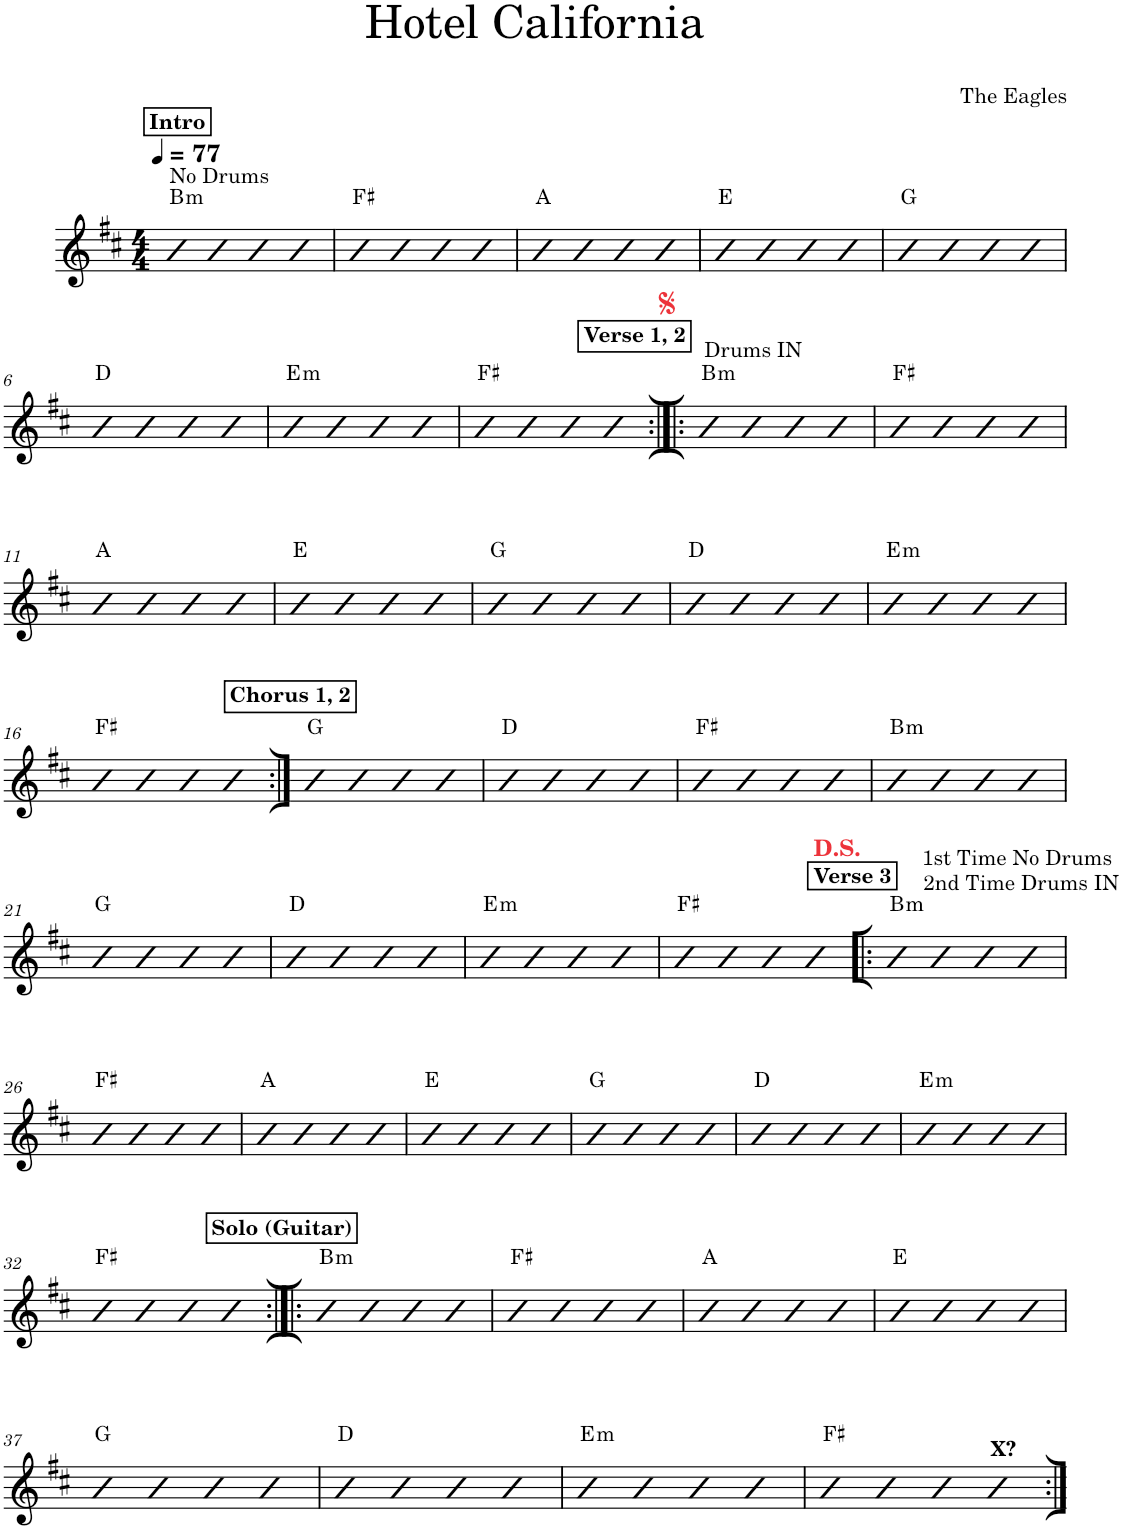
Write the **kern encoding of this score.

**kern	**harte
*part1	*part1
*staff1	*
*I"Piano	*
*I'Pno.	*
*clefG2	*
*k[f#c#]	*
*M4/4	*
*MM77	*
!!LO:REH:place=s1:a:B:cj:t=Intro
=1	=1
!LO:TX:a:t=No Drums	!LO:H:kt=m
4b	B:min
4b	.
4b	.
4b	.
=2	=2
4b	F#:maj
4b	.
4b	.
4b	.
=3	=3
4b	A:maj
4b	.
4b	.
4b	.
=4	=4
4b	E:maj
4b	.
4b	.
4b	.
=5	=5
4b	G:maj
4b	.
4b	.
4b	.
!!LO:LB:g=z
=6	=6
4b	D:maj
4b	.
4b	.
4b	.
=7	=7
!	!LO:H:kt=m
4b	E:min
4b	.
4b	.
4b	.
=8	=8
4b	F#:maj
4b	.
4b	.
4b	.
!!LO:REH:place=s1:a:B:cj:t=Verse 1, 2
=9:|!|:	=9:|!|:
!LO:TX:a:t=Drums IN	!LO:H:kt=m
4b	B:min
4b	.
4b	.
4b	.
=10	=10
4b	F#:maj
4b	.
4b	.
4b	.
!!LO:LB:g=z
=11	=11
4b	A:maj
4b	.
4b	.
4b	.
=12	=12
4b	E:maj
4b	.
4b	.
4b	.
=13	=13
4b	G:maj
4b	.
4b	.
4b	.
=14	=14
4b	D:maj
4b	.
4b	.
4b	.
=15	=15
!	!LO:H:kt=m
4b	E:min
4b	.
4b	.
4b	.
!!LO:LB:g=z
=16	=16
4b	F#:maj
4b	.
4b	.
4b	.
!!LO:REH:place=s1:a:B:cj:t=Chorus 1, 2
=17:|!	=17:|!
4b	G:maj
4b	.
4b	.
4b	.
=18	=18
4b	D:maj
4b	.
4b	.
4b	.
=19	=19
4b	F#:maj
4b	.
4b	.
4b	.
=20	=20
!	!LO:H:kt=m
4b	B:min
4b	.
4b	.
4b	.
!!LO:LB:g=z
=21	=21
4b	G:maj
4b	.
4b	.
4b	.
=22	=22
4b	D:maj
4b	.
4b	.
4b	.
=23	=23
!	!LO:H:kt=m
4b	E:min
4b	.
4b	.
4b	.
=24	=24
4b	F#:maj
4b	.
4b	.
4b	.
!!LO:REH:place=s1:a:B:cj:t=Verse 3
=25!|:	=25!|:
!LO:TX:a:t=1st Time No Drums	!
!LO:TX:a:t=2nd Time Drums IN	!LO:H:kt=m
4b	B:min
4b	.
4b	.
4b	.
!!LO:LB:g=z
=26	=26
4b	F#:maj
4b	.
4b	.
4b	.
=27	=27
4b	A:maj
4b	.
4b	.
4b	.
=28	=28
4b	E:maj
4b	.
4b	.
4b	.
=29	=29
4b	G:maj
4b	.
4b	.
4b	.
=30	=30
4b	D:maj
4b	.
4b	.
4b	.
=31	=31
!	!LO:H:kt=m
4b	E:min
4b	.
4b	.
4b	.
!!LO:LB:g=z
=32	=32
4b	F#:maj
4b	.
4b	.
4b	.
!!LO:REH:place=s1:a:B:cj:t=Solo (Guitar)
=33:|!|:	=33:|!|:
!	!LO:H:kt=m
4b	B:min
4b	.
4b	.
4b	.
=34	=34
4b	F#:maj
4b	.
4b	.
4b	.
=35	=35
4b	A:maj
4b	.
4b	.
4b	.
=36	=36
4b	E:maj
4b	.
4b	.
4b	.
!!LO:LB:g=z
=37	=37
4b	G:maj
4b	.
4b	.
4b	.
=38	=38
4b	D:maj
4b	.
4b	.
4b	.
=39	=39
!	!LO:H:kt=m
4b	E:min
4b	.
4b	.
4b	.
=40	=40
4b	F#:maj
4b	.
4b	.
!LO:TX:a:B:t=X?	!
4b	.
=:|!	=:|!
*-	*-
